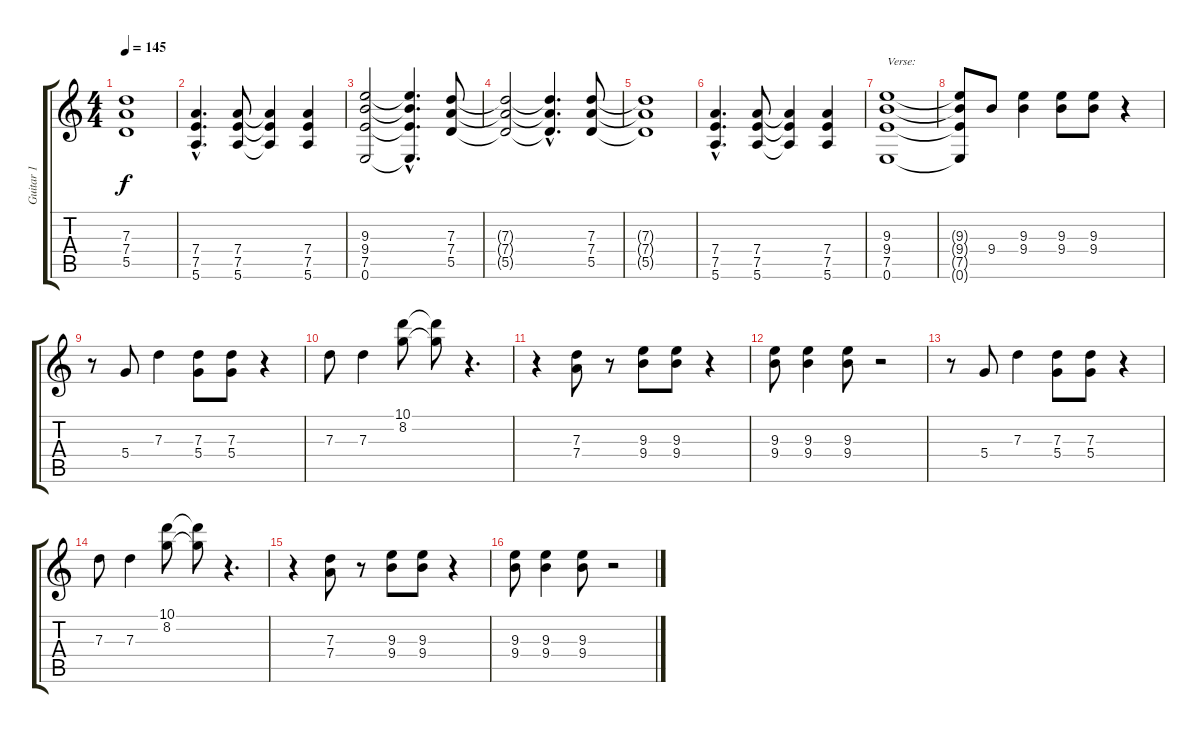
\track ("Guitar 1" "Guitar 1") {instrument distortionguitar}
\staff {score tabs}
\tuning (E4 B3 G3 D3 A2 E2) {hide}
\ts (4 4)
\tempo 145
\clef g2
\ks c
(7.3{t} 7.4{t} 5.5{t}).1{dy f} |
(7.4{hac} 7.5{hac} 5.6{hac}).4{d} (7.4 7.5 5.6).8 (7.4{t} 7.5{t} 5.6{t}).4 (7.4 7.5 5.6).4 |
(9.3 9.4 7.5 0.6).2 (9.3{hac t} 9.4{hac t} 7.5{hac t} 0.6{hac t}).4{d} (7.3 7.4 5.5).8 |
(7.3{t} 7.4{t} 5.5{t}).2 (7.3{hac t} 7.4{hac t} 5.5{hac t}).4{d} (7.3 7.4 5.5).8 |
(7.3{t} 7.4{t} 5.5{t}).1 |
(7.4{hac} 7.5{hac} 5.6{hac}).4{d} (7.4 7.5 5.6).8 (7.4{t} 7.5{t} 5.6{t}).4 (7.4 7.5 5.6).4 |
(9.3 9.4 7.5 0.6).1{txt "Verse:"} |
(9.3{t} 9.4{t} 7.5{t} 0.6{t}).8 9.4.8 (9.3 9.4).4 (9.3 9.4).8 (9.3 9.4).8 r.4 |
r.8 5.4.8 7.3.4 (7.3 5.4).8 (7.3 5.4).8 r.4 |
7.3.8 7.3.4 (10.1 8.2).8 (10.1{t} 8.2{t}).8 r.4{d} |
r.4 (7.3 7.4).8 r.8 (9.3 9.4).8 (9.3 9.4).8 r.4 |
(9.3 9.4).8 (9.3 9.4).4 (9.3 9.4).8 r.2 |
r.8 5.4.8 7.3.4 (7.3 5.4).8 (7.3 5.4).8 r.4 |
7.3.8 7.3.4 (10.1 8.2).8 (10.1{t} 8.2{t}).8 r.4{d} |
r.4 (7.3 7.4).8 r.8 (9.3 9.4).8 (9.3 9.4).8 r.4 |
(9.3 9.4).8 (9.3 9.4).4 (9.3 9.4).8 r.2
